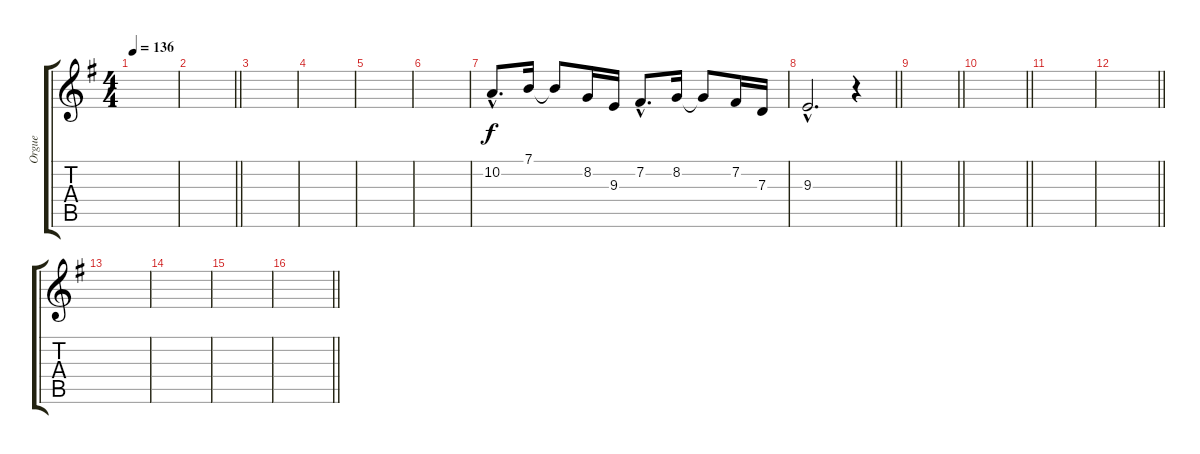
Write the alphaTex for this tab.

\track ("Orgue" "Orgue") {instrument drawbarorgan}
\staff {score tabs}
\tuning (E4 B3 G3 D3 A2 E2) {hide}
\ts (4 4)
\tempo 136
\clef g2
\ks g
|
\barLineRight lightlight
|
|
|
|
|
10.2{hac}.8{d instrument pad1newage} 7.1.16 7.1{t}.8 8.2.16 9.3.16 7.2{hac}.8{d} 8.2.16 8.2{t}.8 7.2.16 7.3.16 |
\barLineRight lightlight
9.3{hac}.2{d} r.4 |
\barLineRight lightlight
|
\barLineRight lightlight
|
|
\barLineRight lightlight
|
|
|
|
\barLineRight lightlight
